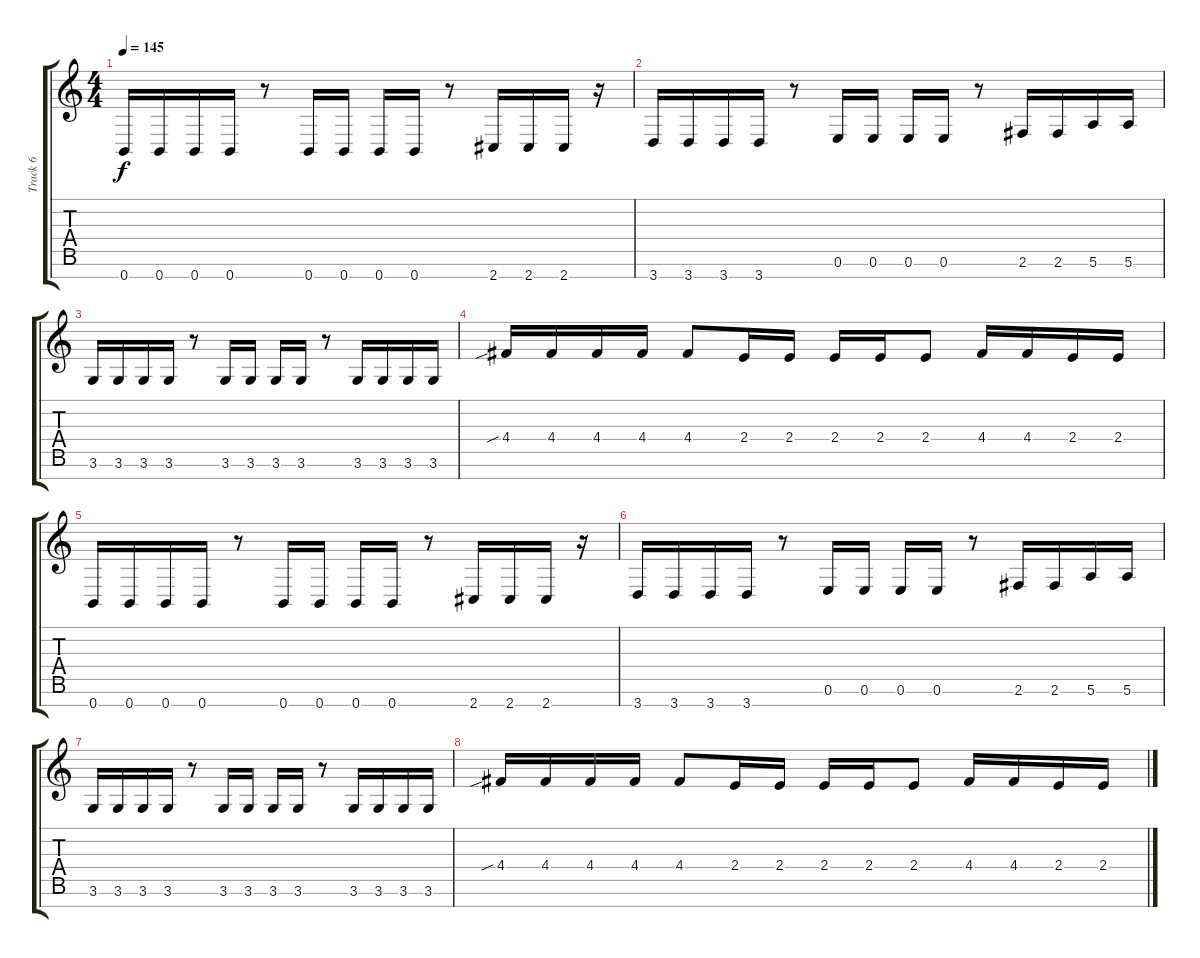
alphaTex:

\track ("Track 6" "Track 6") {instrument distortionguitar}
\staff {score tabs}
\tuning (E4 B3 G3 D3 A2 E2 B1) {hide}
\ts (4 4)
\tempo 145
\clef g2
\ks c
0.7.16{dy f} 0.7.16 0.7.16 0.7.16 r.8 0.7.16 0.7.16 0.7.16 0.7.16 r.8 2.7.16 2.7.16 2.7.16 r.16 |
3.7.16 3.7.16 3.7.16 3.7.16 r.8 0.6.16 0.6.16 0.6.16 0.6.16 r.8 2.6.16 2.6.16 5.6.16 5.6.16 |
3.6.16 3.6.16 3.6.16 3.6.16 r.8 3.6.16 3.6.16 3.6.16 3.6.16 r.8 3.6.16 3.6.16 3.6.16 3.6.16 |
4.4{sib}.16 4.4.16 4.4.16 4.4.16 4.4.8 2.4.16 2.4.16 2.4.16 2.4.16 2.4.8 4.4.16 4.4.16 2.4.16 2.4.16 |
0.7.16 0.7.16 0.7.16 0.7.16 r.8 0.7.16 0.7.16 0.7.16 0.7.16 r.8 2.7.16 2.7.16 2.7.16 r.16 |
3.7.16 3.7.16 3.7.16 3.7.16 r.8 0.6.16 0.6.16 0.6.16 0.6.16 r.8 2.6.16 2.6.16 5.6.16 5.6.16 |
3.6.16 3.6.16 3.6.16 3.6.16 r.8 3.6.16 3.6.16 3.6.16 3.6.16 r.8 3.6.16 3.6.16 3.6.16 3.6.16 |
4.4{sib}.16 4.4.16 4.4.16 4.4.16 4.4.8 2.4.16 2.4.16 2.4.16 2.4.16 2.4.8 4.4.16 4.4.16 2.4.16 2.4.16
